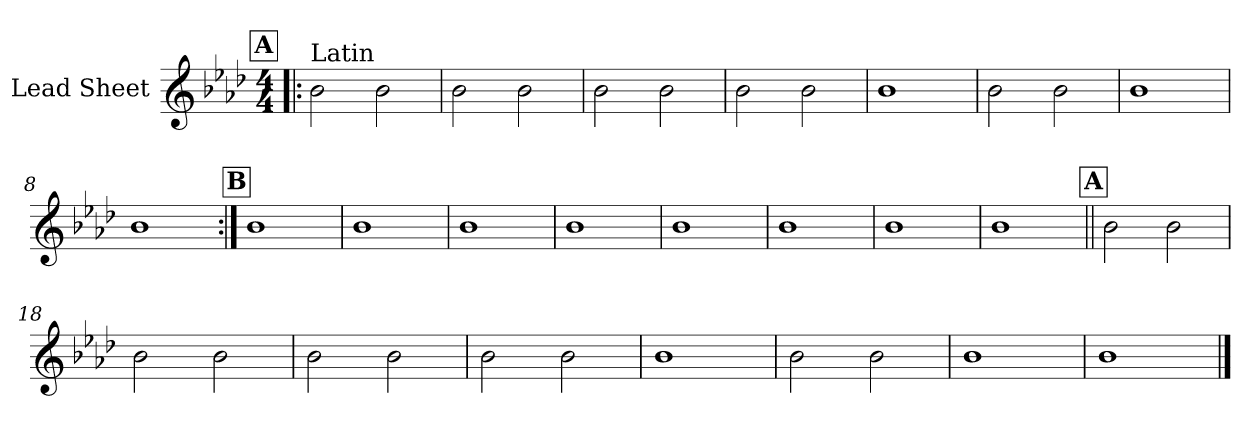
**kern
*part1
*staff1
*I"Lead Sheet
*clefG2
*k[b-e-a-d-]
*A-:
*M4/4
!!LO:REH:place=s1:a:fs=14:t=A
=1!|:
!LO:TX:a:t=Latin
2b-\
2b-\
=2
2b-\
2b-\
=3
2b-\
2b-\
=4
2b-\
2b-\
!!LO:LB:g=z
=5
1b-
=6
2b-\
2b-\
=7
1b-
=8
1b-
!!LO:LB:g=z
!!LO:REH:place=s1:a:fs=14:t=B
=9:|!
1b-
=10
1b-
=11
1b-
=12
1b-
!!LO:LB:g=z
=13
1b-
=14
1b-
=15
1b-
=16
1b-
!!LO:LB:g=z
!!LO:REH:place=s1:a:fs=14:t=A
=17||
2b-\
2b-\
=18
2b-\
2b-\
=19
2b-\
2b-\
=20
2b-\
2b-\
!!LO:LB:g=z
=21
1b-
=22
2b-\
2b-\
=23
1b-
=24
1b-
==
*-
